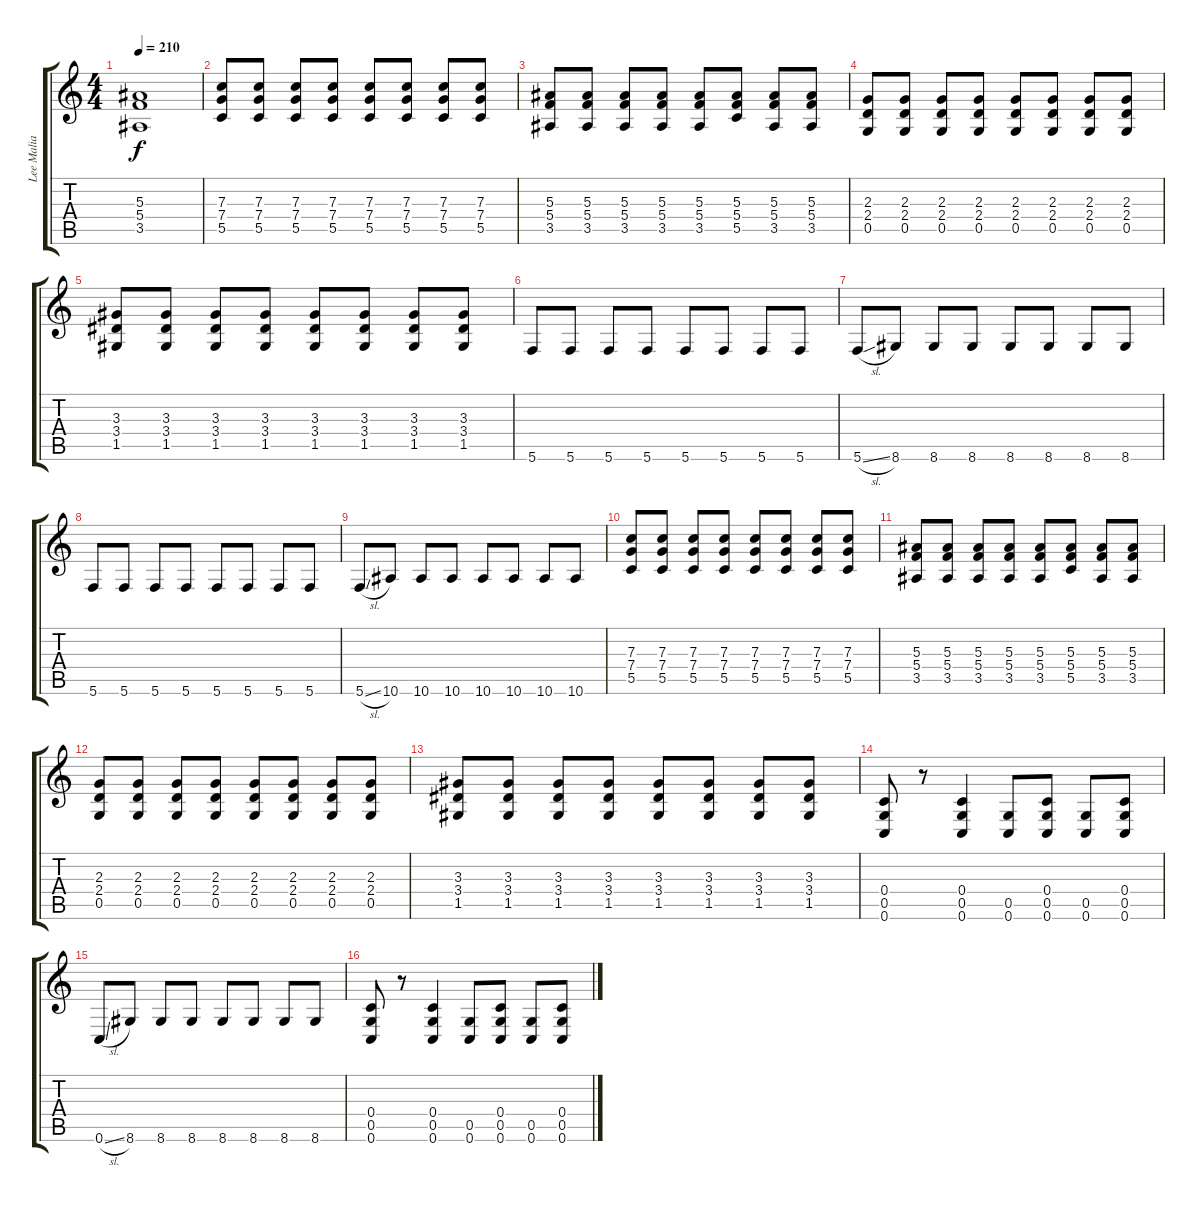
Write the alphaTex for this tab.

\track ("Lee Malia" "Lee Malia") {instrument distortionguitar}
\staff {score tabs}
\tuning (D4 A3 F3 C3 G2 C2) {hide}
\ts (4 4)
\tempo 210
\clef g2
\ks c
(5.3 5.4 3.5).1{dy f} |
(7.3 7.4 5.5).8 (7.3 7.4 5.5).8 (7.3 7.4 5.5).8 (7.3 7.4 5.5).8 (7.3 7.4 5.5).8 (7.3 7.4 5.5).8 (7.3 7.4 5.5).8 (7.3 7.4 5.5).8 |
(5.3 5.4 3.5).8 (5.3 5.4 3.5).8 (5.3 5.4 3.5).8 (5.3 5.4 3.5).8 (5.3 5.4 3.5).8 (5.3 5.4 5.5).8 (5.3 5.4 3.5).8 (5.3 5.4 3.5).8 |
(2.3 2.4 0.5).8 (2.3 2.4 0.5).8 (2.3 2.4 0.5).8 (2.3 2.4 0.5).8 (2.3 2.4 0.5).8 (2.3 2.4 0.5).8 (2.3 2.4 0.5).8 (2.3 2.4 0.5).8 |
(3.3 3.4 1.5).8 (3.3 3.4 1.5).8 (3.3 3.4 1.5).8 (3.3 3.4 1.5).8 (3.3 3.4 1.5).8 (3.3 3.4 1.5).8 (3.3 3.4 1.5).8 (3.3 3.4 1.5).8 |
5.6.8 5.6.8 5.6.8 5.6.8 5.6.8 5.6.8 5.6.8 5.6.8 |
5.6{sl}.8 8.6.8 8.6.8 8.6.8 8.6.8 8.6.8 8.6.8 8.6.8 |
5.6.8 5.6.8 5.6.8 5.6.8 5.6.8 5.6.8 5.6.8 5.6.8 |
5.6{sl}.8 10.6.8 10.6.8 10.6.8 10.6.8 10.6.8 10.6.8 10.6.8 |
(7.3 7.4 5.5).8 (7.3 7.4 5.5).8 (7.3 7.4 5.5).8 (7.3 7.4 5.5).8 (7.3 7.4 5.5).8 (7.3 7.4 5.5).8 (7.3 7.4 5.5).8 (7.3 7.4 5.5).8 |
(5.3 5.4 3.5).8 (5.3 5.4 3.5).8 (5.3 5.4 3.5).8 (5.3 5.4 3.5).8 (5.3 5.4 3.5).8 (5.3 5.4 5.5).8 (5.3 5.4 3.5).8 (5.3 5.4 3.5).8 |
(2.3 2.4 0.5).8 (2.3 2.4 0.5).8 (2.3 2.4 0.5).8 (2.3 2.4 0.5).8 (2.3 2.4 0.5).8 (2.3 2.4 0.5).8 (2.3 2.4 0.5).8 (2.3 2.4 0.5).8 |
(3.3 3.4 1.5).8 (3.3 3.4 1.5).8 (3.3 3.4 1.5).8 (3.3 3.4 1.5).8 (3.3 3.4 1.5).8 (3.3 3.4 1.5).8 (3.3 3.4 1.5).8 (3.3 3.4 1.5).8 |
(0.4 0.5 0.6).8 r.8 (0.4 0.5 0.6).4 (0.5 0.6).8 (0.4 0.5 0.6).8 (0.5 0.6).8 (0.4 0.5 0.6).8 |
0.6{sl}.8 8.6.8 8.6.8 8.6.8 8.6.8 8.6.8 8.6.8 8.6.8 |
(0.4 0.5 0.6).8 r.8 (0.4 0.5 0.6).4 (0.5 0.6).8 (0.4 0.5 0.6).8 (0.5 0.6).8 (0.4 0.5 0.6).8
